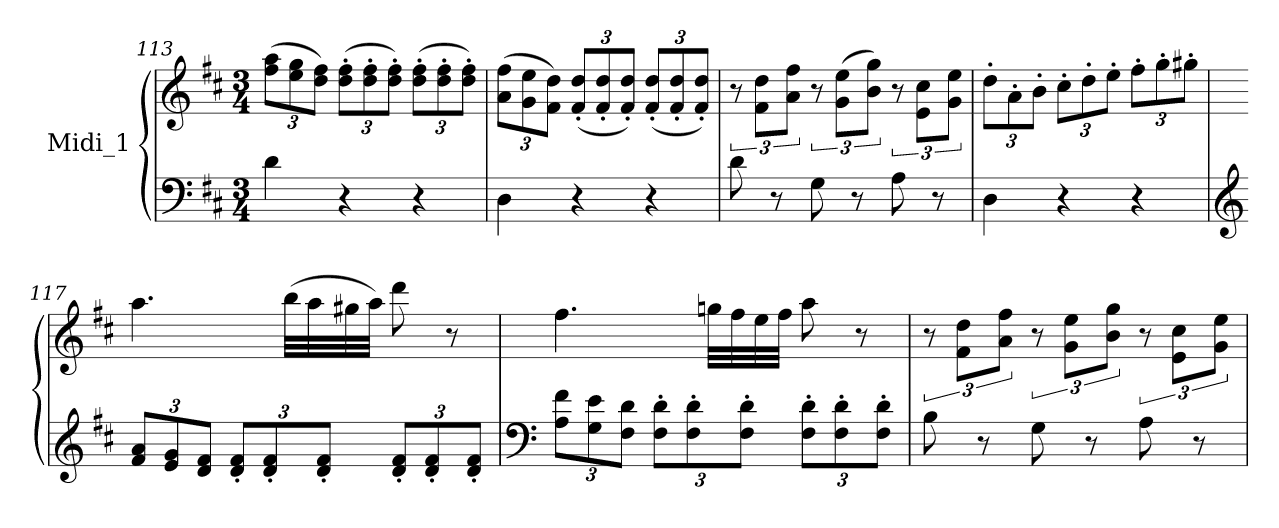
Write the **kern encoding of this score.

**kern	**kern
*part1	*part1
*staff2	*staff1
*I"Midi_1	*
*clefF4	*clefG2
*k[f#c#]	*k[f#c#]
*D:	*D:
*M3/4	*M3/4
*	*Xbrackettup
=113	=113
4d\	(>12ff#\ 12aa\L
.	12ee\ 12gg\
.	12dd\ 12ff#\J)
4r	(>12dd\' 12ff#\'L
.	12dd\' 12ff#\'
.	12dd\' 12ff#\'J)
4r	(>12dd\' 12ff#\'L
.	12dd\' 12ff#\'
.	12dd\' 12ff#\'J)
=114	=114
4D\	(>12a\ 12ff#\L
.	12g\ 12ee\
.	12f#\ 12dd\J)
4r	(12f#/' 12dd/'L
.	12f#/' 12dd/'
.	12f#/' 12dd/'J)
4r	(12f#/' 12dd/'L
.	12f#/' 12dd/'
.	12f#/' 12dd/'J)
=115	=115
*	*brackettup
8d\	12r
.	12f#\ 12dd\L
8r	.
.	12a\ 12ff#\J
8G\	12r
.	(>12g\ 12ee\L
8r	.
.	12b\ 12gg\J)
8A\	12r
.	12e\ 12cc#\L
8r	.
.	12g\ 12ee\J
!!LO:LB:g=z
=116	=116
*	*Xbrackettup
4D\	12dd'\L
.	12a'\
.	12b'\J
4r	12cc#'\L
.	12dd'\
.	12ee'\J
4r	12ff#'\L
.	12gg'\
.	12gg#X'\J
=117	=117
*clefG2	*
*Xbrackettup	*
12f#/ 12a/L	4.aa\
12e/ 12g/	.
12d/ 12f#/J	.
12d/' 12f#/'L	.
12d/' 12f#/'	.
.	(>32bb\LLL
.	32aa\
12d/' 12f#/'J	.
.	32gg#X\
.	32aa\JJJ)
12d/' 12f#/'L	8ddd\
12d/' 12f#/'	.
.	8r
12d/' 12f#/'J	.
=118	=118
*clefF4	*
12A\ 12f#\L	4.ff#\
12G\ 12e\	.
12F#\ 12d\J	.
12F#\' 12d\'L	.
12F#\' 12d\'	.
.	32ggni\LLL
.	32ff#\
12F#\' 12d\'J	.
.	32ee\
.	32ff#\JJJ
12F#\' 12d\'L	8aa\
12F#\' 12d\'	.
.	8r
12F#\' 12d\'J	.
!!LO:LB:g=z
=119	=119
*	*brackettup
8B\	12r
.	12f#\ 12dd\L
8r	.
.	12a\ 12ff#\J
8G\	12r
.	12g\ 12ee\L
8r	.
.	12b\ 12gg\J
8A\	12r
.	12e\ 12cc#\L
8r	.
.	12g\ 12ee\J
=	=
*-	*-
